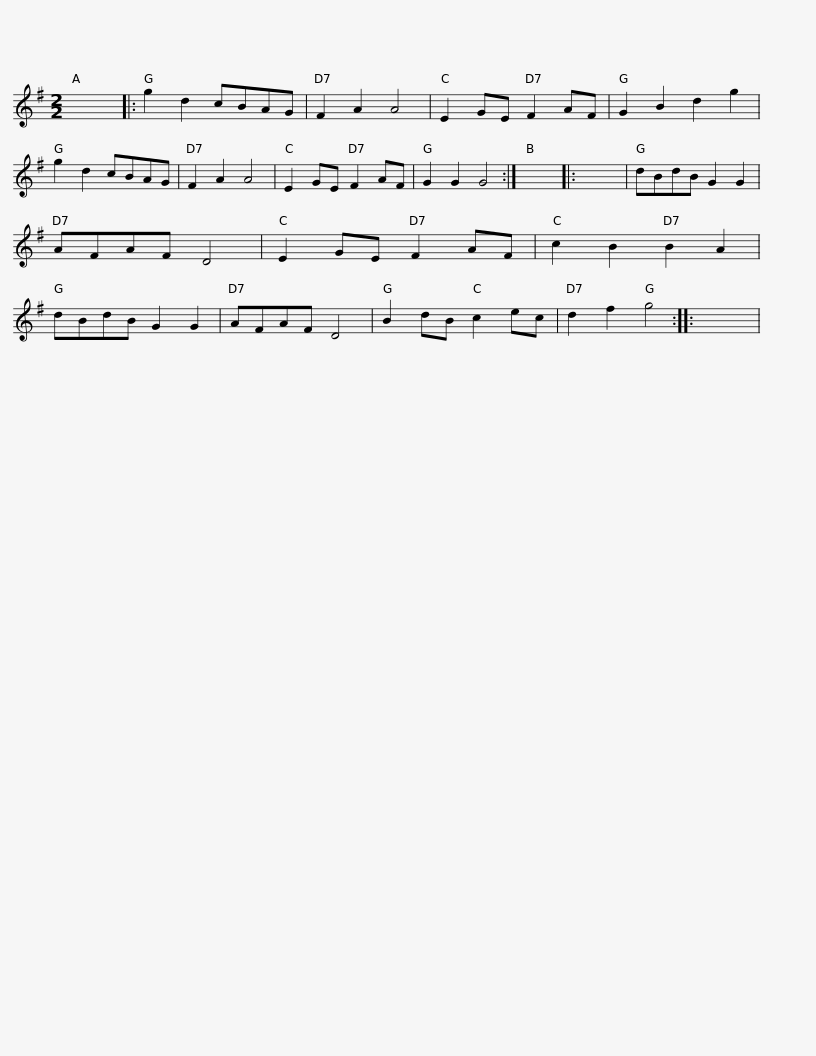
X:1
L:1/8
M:2/2
I:linebreak $
K:G
V:1 treble
V:1
 x8 |: g2 d2 cBAG | F2 A2 A4 | E2 GE F2 AF | G2 B2 d2 g2 | %5
 g2 d2 cBAG | F2 A2 A4 | E2 GE F2 AF | G2 G2 G4 :|$ x8 |: %10
 x8 | dBdB G2 G2 | AFAF D4 | E2 GE F2 AF | c2 B2 B2 A2 | %15
 dBdB G2 G2 | AFAF D4 | B2 dB c2 ec |$ d2 f2 g4 :: x8 | %20
